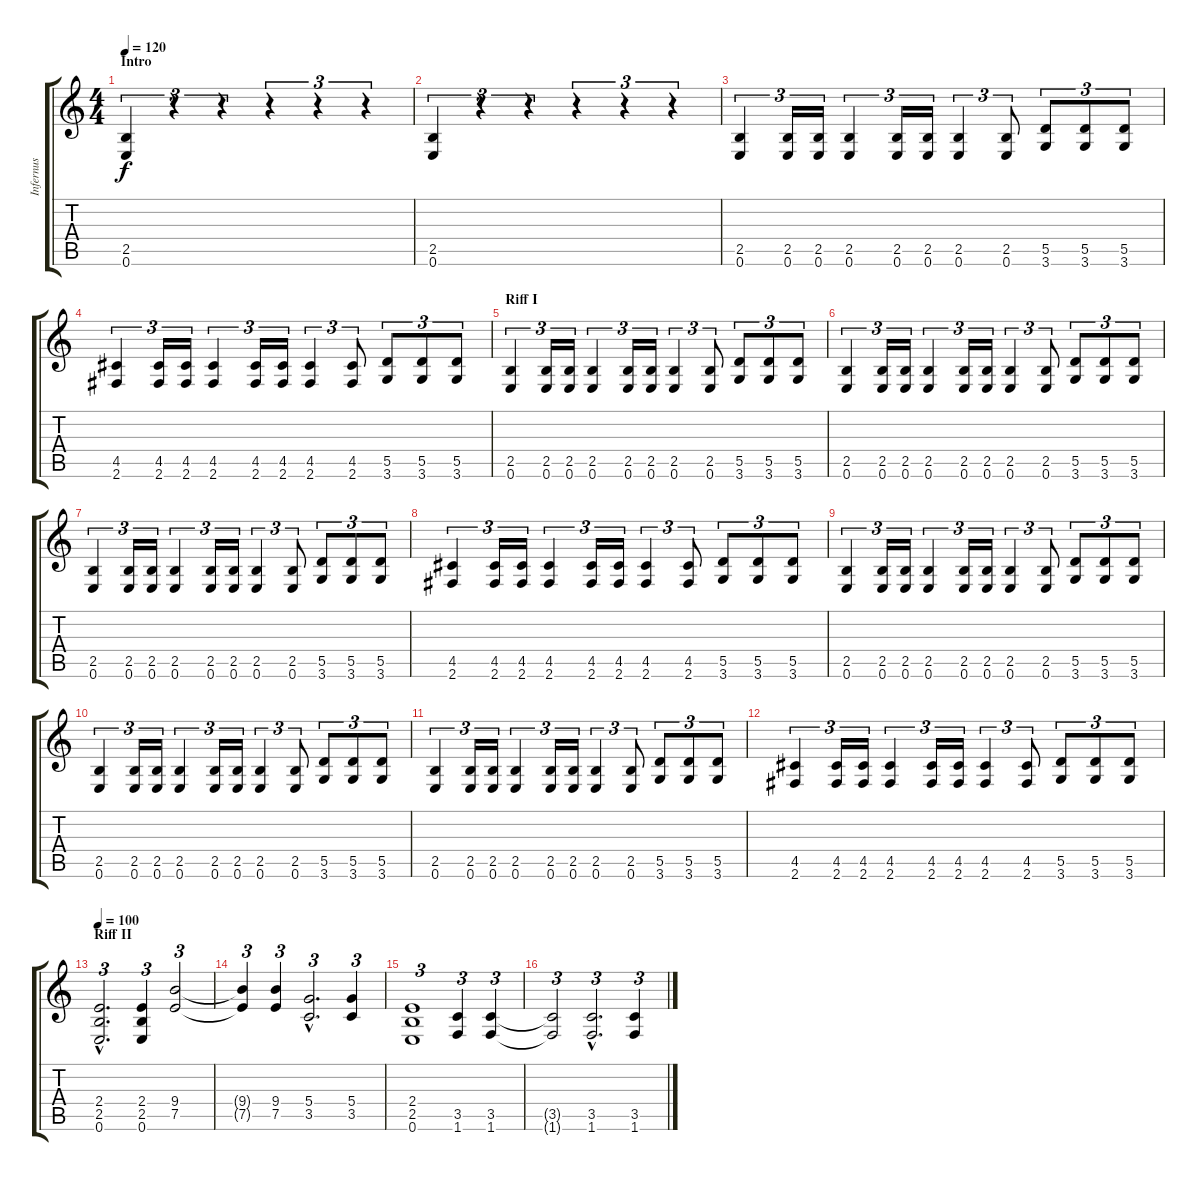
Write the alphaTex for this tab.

\track ("Infernus" "Infernus") {instrument distortionguitar}
\staff {score tabs}
\tuning (E4 B3 G3 D3 A2 E2) {hide}
\ts (4 4)
\section ("" "Intro")
\tempo 120
\tempo 100
\tempo 120
\clef g2
\ks c
(2.5 0.6).4{tu (3 2) dy f instrument distortionguitar} r.4{tu (3 2)} r.4{tu (3 2)} r.4{tu (3 2)} r.4{tu (3 2)} r.4{tu (3 2)} |
(2.5 0.6).4{tu (3 2)} r.4{tu (3 2)} r.4{tu (3 2)} r.4{tu (3 2)} r.4{tu (3 2)} r.4{tu (3 2)} |
(2.5 0.6).4{tu (3 2)} (2.5 0.6).16{tu (3 2)} (2.5 0.6).16{tu (3 2)} (2.5 0.6).4{tu (3 2)} (2.5 0.6).16{tu (3 2)} (2.5 0.6).16{tu (3 2)} (2.5 0.6).4{tu (3 2)} (2.5 0.6).8{tu (3 2)} (5.5 3.6).8{tu (3 2)} (5.5 3.6).8{tu (3 2)} (5.5 3.6).8{tu (3 2)} |
(4.5 2.6).4{tu (3 2)} (4.5 2.6).16{tu (3 2)} (4.5 2.6).16{tu (3 2)} (4.5 2.6).4{tu (3 2)} (4.5 2.6).16{tu (3 2)} (4.5 2.6).16{tu (3 2)} (4.5 2.6).4{tu (3 2)} (4.5 2.6).8{tu (3 2)} (5.5 3.6).8{tu (3 2)} (5.5 3.6).8{tu (3 2)} (5.5 3.6).8{tu (3 2)} |
\section ("" "Riff I")
(2.5 0.6).4{tu (3 2)} (2.5 0.6).16{tu (3 2)} (2.5 0.6).16{tu (3 2)} (2.5 0.6).4{tu (3 2)} (2.5 0.6).16{tu (3 2)} (2.5 0.6).16{tu (3 2)} (2.5 0.6).4{tu (3 2)} (2.5 0.6).8{tu (3 2)} (5.5 3.6).8{tu (3 2)} (5.5 3.6).8{tu (3 2)} (5.5 3.6).8{tu (3 2)} |
(2.5 0.6).4{tu (3 2)} (2.5 0.6).16{tu (3 2)} (2.5 0.6).16{tu (3 2)} (2.5 0.6).4{tu (3 2)} (2.5 0.6).16{tu (3 2)} (2.5 0.6).16{tu (3 2)} (2.5 0.6).4{tu (3 2)} (2.5 0.6).8{tu (3 2)} (5.5 3.6).8{tu (3 2)} (5.5 3.6).8{tu (3 2)} (5.5 3.6).8{tu (3 2)} |
(2.5 0.6).4{tu (3 2)} (2.5 0.6).16{tu (3 2)} (2.5 0.6).16{tu (3 2)} (2.5 0.6).4{tu (3 2)} (2.5 0.6).16{tu (3 2)} (2.5 0.6).16{tu (3 2)} (2.5 0.6).4{tu (3 2)} (2.5 0.6).8{tu (3 2)} (5.5 3.6).8{tu (3 2)} (5.5 3.6).8{tu (3 2)} (5.5 3.6).8{tu (3 2)} |
(4.5 2.6).4{tu (3 2)} (4.5 2.6).16{tu (3 2)} (4.5 2.6).16{tu (3 2)} (4.5 2.6).4{tu (3 2)} (4.5 2.6).16{tu (3 2)} (4.5 2.6).16{tu (3 2)} (4.5 2.6).4{tu (3 2)} (4.5 2.6).8{tu (3 2)} (5.5 3.6).8{tu (3 2)} (5.5 3.6).8{tu (3 2)} (5.5 3.6).8{tu (3 2)} |
(2.5 0.6).4{tu (3 2)} (2.5 0.6).16{tu (3 2)} (2.5 0.6).16{tu (3 2)} (2.5 0.6).4{tu (3 2)} (2.5 0.6).16{tu (3 2)} (2.5 0.6).16{tu (3 2)} (2.5 0.6).4{tu (3 2)} (2.5 0.6).8{tu (3 2)} (5.5 3.6).8{tu (3 2)} (5.5 3.6).8{tu (3 2)} (5.5 3.6).8{tu (3 2)} |
(2.5 0.6).4{tu (3 2)} (2.5 0.6).16{tu (3 2)} (2.5 0.6).16{tu (3 2)} (2.5 0.6).4{tu (3 2)} (2.5 0.6).16{tu (3 2)} (2.5 0.6).16{tu (3 2)} (2.5 0.6).4{tu (3 2)} (2.5 0.6).8{tu (3 2)} (5.5 3.6).8{tu (3 2)} (5.5 3.6).8{tu (3 2)} (5.5 3.6).8{tu (3 2)} |
(2.5 0.6).4{tu (3 2)} (2.5 0.6).16{tu (3 2)} (2.5 0.6).16{tu (3 2)} (2.5 0.6).4{tu (3 2)} (2.5 0.6).16{tu (3 2)} (2.5 0.6).16{tu (3 2)} (2.5 0.6).4{tu (3 2)} (2.5 0.6).8{tu (3 2)} (5.5 3.6).8{tu (3 2)} (5.5 3.6).8{tu (3 2)} (5.5 3.6).8{tu (3 2)} |
(4.5 2.6).4{tu (3 2)} (4.5 2.6).16{tu (3 2)} (4.5 2.6).16{tu (3 2)} (4.5 2.6).4{tu (3 2)} (4.5 2.6).16{tu (3 2)} (4.5 2.6).16{tu (3 2)} (4.5 2.6).4{tu (3 2)} (4.5 2.6).8{tu (3 2)} (5.5 3.6).8{tu (3 2)} (5.5 3.6).8{tu (3 2)} (5.5 3.6).8{tu (3 2)} |
\section ("" "Riff II")
\tempo 100
(2.4 2.5{hac} 0.6).2{d tu (3 2)} (2.4 2.5 0.6).4{tu (3 2)} (9.4 7.5).2{tu (3 2)} |
(9.4{t} 7.5{t}).4{tu (3 2)} (9.4 7.5).4{tu (3 2)} (5.4{hac} 3.5{hac}).2{d tu (3 2)} (5.4 3.5).4{tu (3 2)} |
(2.4 2.5 0.6).1{tu (3 2)} (3.5 1.6).4{tu (3 2)} (3.5 1.6).4{tu (3 2)} |
(3.5{t} 1.6{t}).2{tu (3 2)} (3.5{hac} 1.6{hac}).2{d tu (3 2)} (3.5 1.6).4{tu (3 2)}
